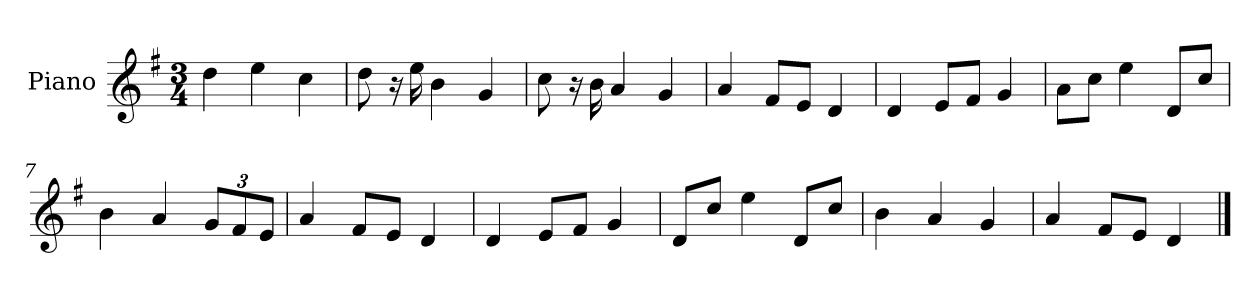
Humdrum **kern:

**kern
*part1
*staff1
*I"Piano
*I'P-no
*clefG2
*k[f#]
*M3/4
*MM181
=1
4dd\
4ee\
4cc\
=2
8dd\
16r
16ee\
4b\
4g/
=3
8cc\
16r
16b\
4a/
4g/
=4
4a/
8f#/L
8e/J
4d/
=5
4d/
8e/L
8f#/J
4g/
=6
8a\L
8cc\J
4ee\
8d/L
8cc/J
=7
4b\
4a/
*Xbrackettup
12g/L
12f#/
12e/J
=8
4a/
8f#/L
8e/J
4d/
!!LO:LB:g=z
=9
4d/
8e/L
8f#/J
4g/
=10
8d/L
8cc/J
4ee\
8d/L
8cc/J
=11
4b\
4a/
4g/
=12
4a/
8f#/L
8e/J
4d/
==
*-
